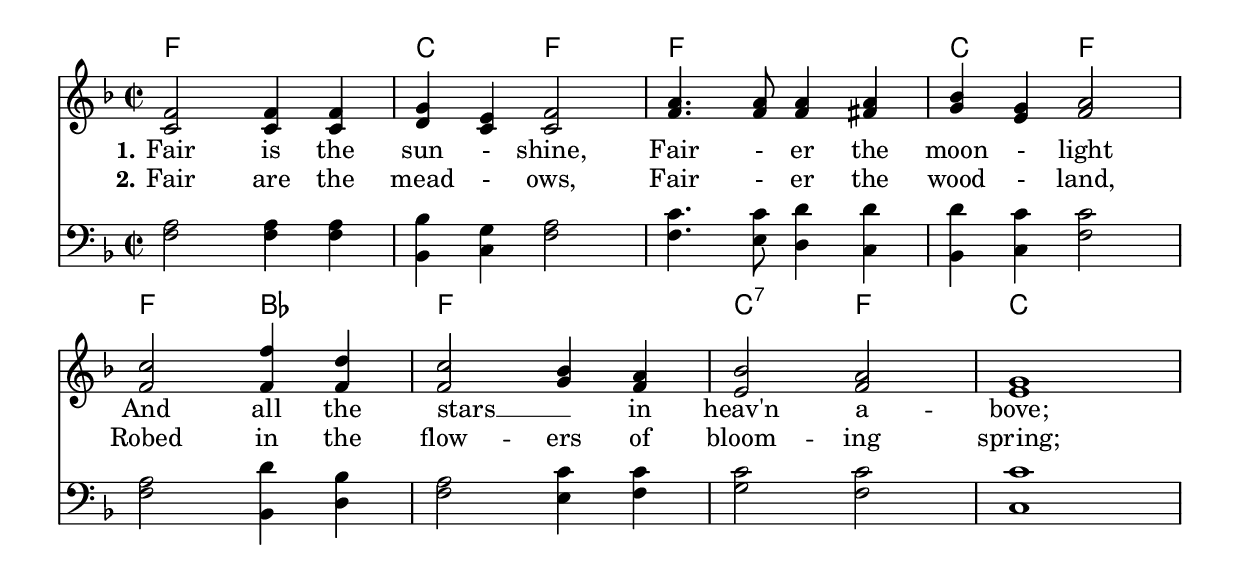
% DO NOT EDIT this file manually; it is automatically
% generated from Documentation/snippets/new
% Make any changes in Documentation/snippets/new/
% and then run scripts/auxiliar/makelsr.py
%
% This file is in the public domain.
%% Note: this file works from version 2.15.20
\version "2.15.20"

\header {
  lsrtags = "headword"
  texidoc = ""
  doctitle = "headword"
} % begin verbatim



theChords = \chordmode {
  \time 2/2
  f1 | c2 f2 | f1 | c2 f2| %\break
  f2 bes2 | f1 | c2:7 f | c1 | \break
}

verseOne = \lyricmode {
  \set stanza = #"1."
  Fair is the sun - shine,
  Fair - er the moon - light
  And all the stars __ _  in heav'n a -- bove;
}

verseTwo = \lyricmode {
  \set stanza = #"2."
  Fair are the mead - ows,
  Fair - er the wood - land,
  Robed in the flow -- ers of bloom -- ing spring;
}

Soprano = {
  \time 2/2
  \key f \major
  \stemUp
  f'2 f'4 f' | g'4 e' f'2 | a'4. a'8 a'4 a' | bes'4 g' a'2 |
  c''2 f''4 d'' |  c''2  bes'4  a' | bes'2 a' | g'1 |
}

Alto = {
  \key f \major
  c'2 c'4 c' | d'4 c' c'2 | f'4. f'8 f'4 fis' | g'4 e' f'2 |
  f'2 f'4 f' |  f'2  g'4  f' | e'2 f' | e'1 |
}

Tenor = {
  \key f \major
  \stemDown
  a2 a4 a | bes4 g a2  | c'4. c'8 d'4 d' | d'4 c' c'2 |
  a2 d'4 bes | a2 c'4 c' | c'2 c'  | c'1 |
}

Bass = {
  \key f \major
  f2 f4 f | bes,4 c  f2 | f4. e8 d4 c | bes,4 c f2 |
  f2 bes,4 d | f2 e4 f | g2 f | c1 |
}


\score {
  <<
    \new ChordNames { \theChords }
    \context Staff = upper {
      \context Voice = sop {
        <<
          \Soprano
          \Alto
        >>
      }
    }
    \context Lyrics = "LyrOne" \lyricsto "sop" { \verseOne }
    \context Lyrics = "LyrTwo" \lyricsto "sop" { \verseTwo }
    \context Staff = lower {
      \new Voice {
        \clef bass
        \accidentalStyle "modern-cautionary"
        <<
          \Tenor
          \Bass
        >>
      }
    }
  >>

  \layout {
    indent = 0
    \context {
      \Score
      \remove "Bar_number_engraver"
    }
    \context {
      \Voice
      \override StanzaNumber #'padding = #1.8
    }
  }
}
\paper {  }
